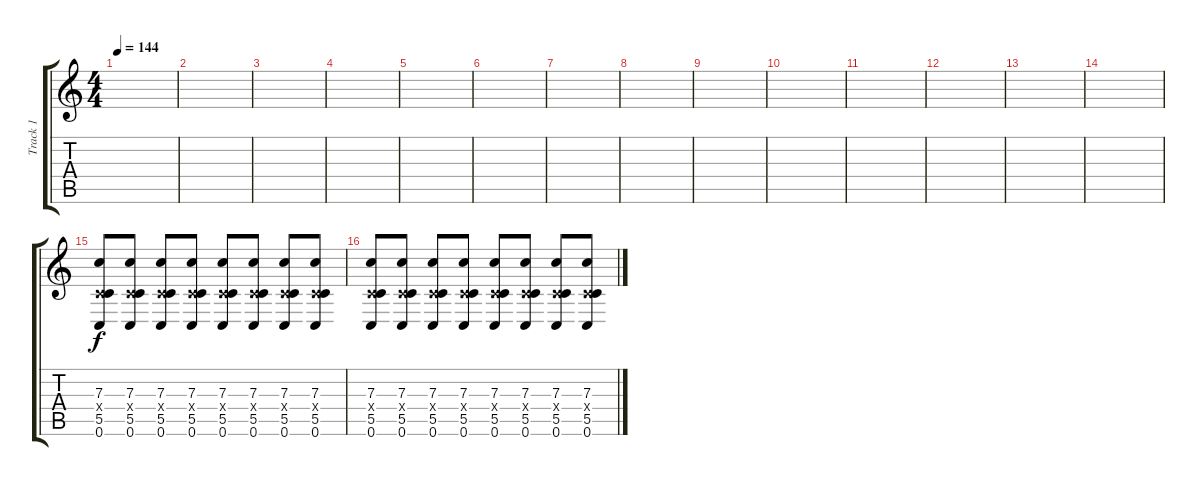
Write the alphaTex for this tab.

\track ("Track 1" "Track 1") {instrument electricguitarjazz}
\staff {score tabs}
\tuning (D4 A3 F3 C3 G2 C2) {hide}
\ts (4 4)
\tempo 144
\clef g2
\ks c
|
|
|
|
|
|
|
|
|
|
|
|
|
|
(7.3 0.4{x} 5.5 0.6).8 (7.3 0.4{x} 5.5 0.6).8 (7.3 0.4{x} 5.5 0.6).8 (7.3 0.4{x} 5.5 0.6).8 (7.3 0.4{x} 5.5 0.6).8 (7.3 0.4{x} 5.5 0.6).8 (7.3 0.4{x} 5.5 0.6).8 (7.3 0.4{x} 5.5 0.6).8 |
(7.3 0.4{x} 5.5 0.6).8 (7.3 0.4{x} 5.5 0.6).8 (7.3 0.4{x} 5.5 0.6).8 (7.3 0.4{x} 5.5 0.6).8 (7.3 0.4{x} 5.5 0.6).8 (7.3 0.4{x} 5.5 0.6).8 (7.3 0.4{x} 5.5 0.6).8 (7.3 0.4{x} 5.5 0.6).8
